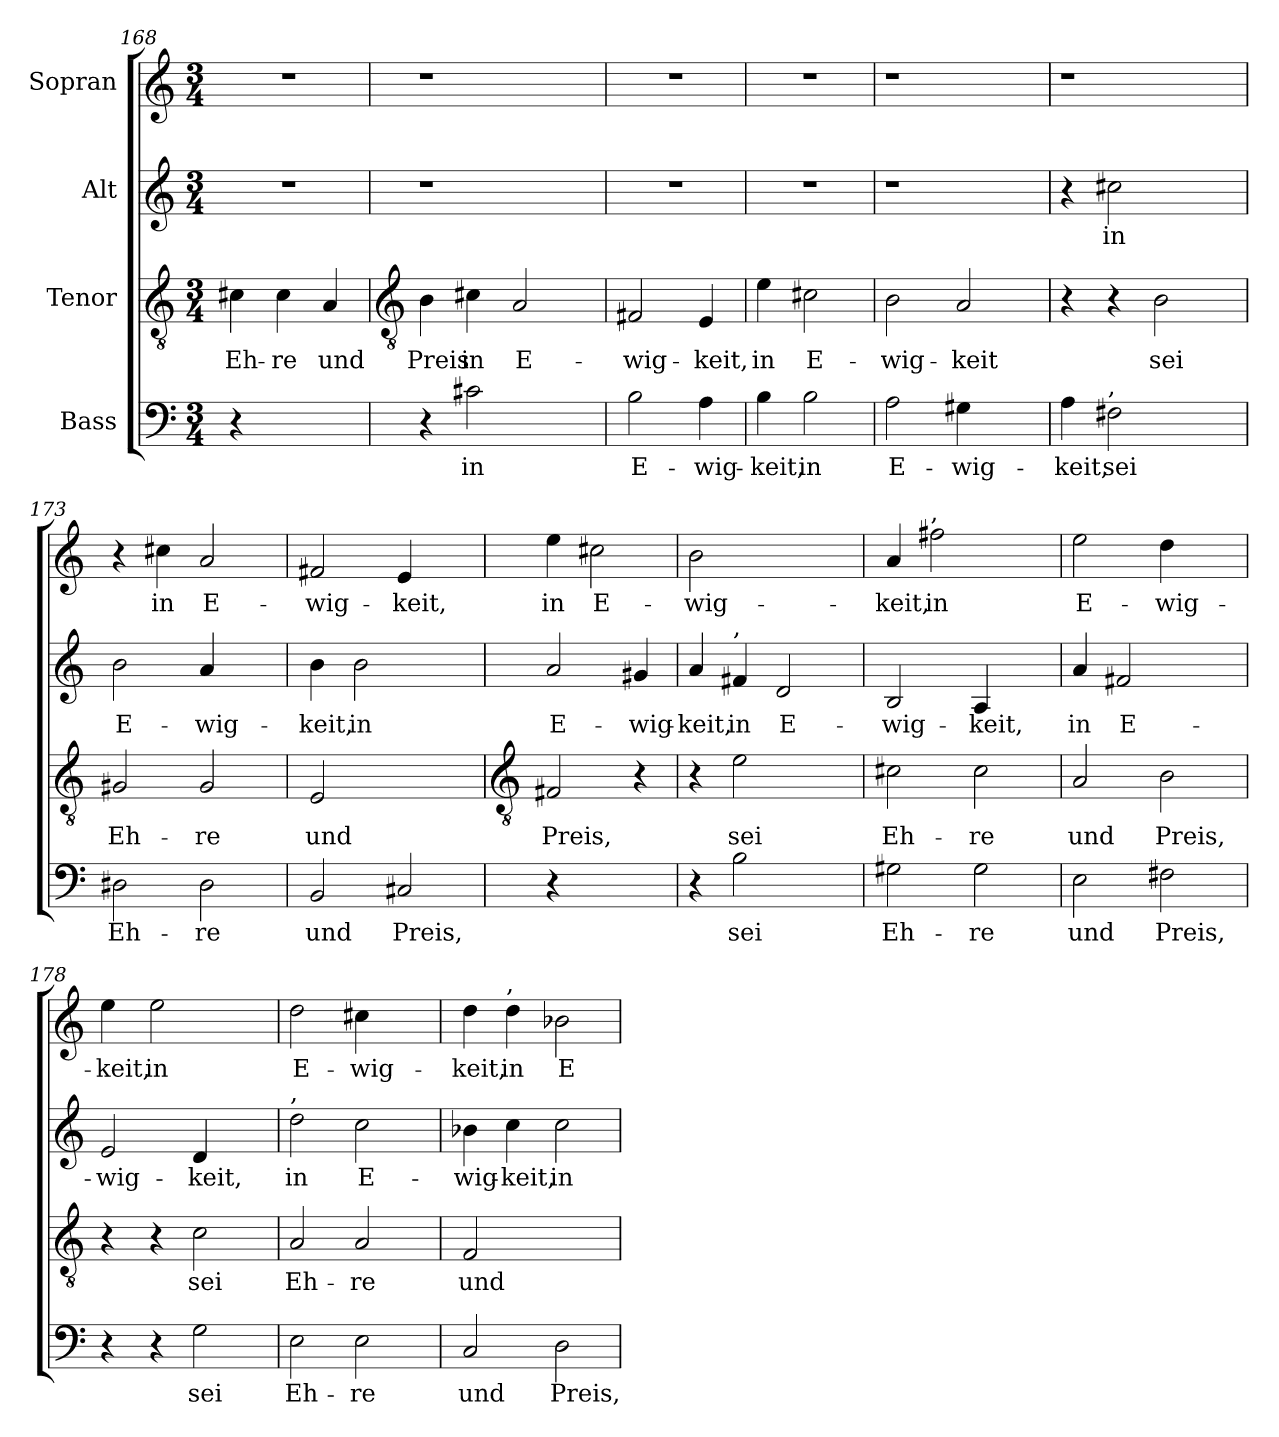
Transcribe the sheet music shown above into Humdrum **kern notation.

**kern	**text	**kern	**text	**kern	**text	**kern	**text
*part4	*part4	*part3	*part3	*part2	*part2	*part1	*part1
*staff4	*staff4	*staff3	*staff3	*staff2	*staff2	*staff1	*staff1
*I"Bass	*	*I"Tenor	*	*I"Alt	*	*I"Sopran	*
*clefF4	*	*clefGv2	*	*clefG2	*	*clefG2	*
*k[]	*	*k[]	*	*k[]	*	*k[]	*
*C:	*	*C:	*	*C:	*	*C:	*
*M3/4	*	*M3/4	*	*M3/4	*	*M3/4	*
=168	=168	=168	=168	=168	=168	=168	=168
!	!	!	!LO:LY:b	!LO:N:vis=1	!	!LO:N:vis=1	!
4r	.	4c#X	Eh-	2.r	.	2.r	.
!	!	!	!LO:LY:b	!	!	!	!
2ryy	.	4c#	-re	.	.	.	.
!	!	!	!LO:LY:b	!	!	!	!
.	.	4A	und	.	.	.	.
!!LO:LB:g=z
=169	=169	=169	=169	=169	=169	=169	=169
*	*	*clefGv2	*	*	*	*	*
!	!	!	!LO:LY:b	!LO:N:vis=1	!	!LO:N:vis=1	!
4r	.	4B	Preis	2.r	.	2.r	.
!	!LO:LY:b	!	!LO:LY:b	!	!	!	!
2c#X	in	4c#X	in	.	.	.	.
!	!	!	!LO:LY:b	!	!	!	!
.	.	2A	E-	.	.	.	.
4ryy	.	.	.	4ryy	.	4ryy	.
!!LO:LB:g=z
=170	=170	=170	=170	=170	=170	=170	=170
!	!LO:LY:b	!	!LO:LY:b	!LO:N:vis=1	!	!LO:N:vis=1	!
2B	E-	2F#X	-wig-	2.r	.	2.r	.
!	!LO:LY:b	!	!LO:LY:b	!	!	!	!
4A	-wig-	4E	-keit,	.	.	.	.
=170A	=170A	=170A	=170A	=170A	=170A	=170A	=170A
!	!LO:LY:b	!	!LO:LY:b	!LO:N:vis=1	!	!LO:N:vis=1	!
4B	-keit,	4e	in	2.r	.	2.r	.
!	!LO:LY:b	!	!LO:LY:b	!	!	!	!
2B	in	2c#X	E-	.	.	.	.
=171A	=171A	=171A	=171A	=171A	=171A	=171A	=171A
!	!LO:LY:b	!	!LO:LY:b	!LO:N:vis=1	!	!LO:N:vis=1	!
2A	E-	2B	-wig-	2.r	.	2.r	.
!	!LO:LY:b	!	!LO:LY:b	!	!	!	!
4G#X	-wig-	2A	-keit	.	.	.	.
4ryy	.	.	.	4ryy	.	4ryy	.
=172A	=172A	=172A	=172A	=172A	=172A	=172A	=172A
!	!LO:LY:b	!	!	!	!	!LO:N:vis=1	!
4A	-keit,	4r	.	4r	.	2.r	.
!LO:TX:a:t=,	!	!	!	!	!	!	!
!	!LO:LY:b	!	!	!	!LO:LY:b	!	!
2F#X	sei	4r	.	2cc#X	in	.	.
!	!	!	!LO:LY:b	!	!	!	!
.	.	2B	sei	.	.	.	.
4ryy	.	.	.	4ryy	.	4ryy	.
=173A	=173A	=173A	=173A	=173A	=173A	=173A	=173A
!	!LO:LY:b	!	!LO:LY:b	!	!LO:LY:b	!	!
2D#X	Eh-	2G#X	Eh-	2b	E-	4r	.
!	!	!	!	!	!	!	!LO:LY:b
.	.	.	.	.	.	4cc#X	in
!	!LO:LY:b	!	!LO:LY:b	!	!LO:LY:b	!	!LO:LY:b
2D#	-re	2G#	-re	4a	-wig-	2a	E-
.	.	.	.	4ryy	.	.	.
=174A	=174A	=174A	=174A	=174A	=174A	=174A	=174A
!	!LO:LY:b	!	!LO:LY:b	!	!LO:LY:b	!	!LO:LY:b
2BB	und	2E	und	4b	-keit,	2f#X	-wig-
!	!	!	!	!	!LO:LY:b	!	!
.	.	.	.	2b	in	.	.
!	!LO:LY:b	!	!	!	!	!	!LO:LY:b
2C#X	Preis,	2ryy	.	.	.	4e	-keit,
.	.	.	.	4ryy	.	4ryy	.
!!LO:LB:g=z
=175A	=175A	=175A	=175A	=175A	=175A	=175A	=175A
*	*	*clefGv2	*	*	*	*	*
!	!	!	!LO:LY:b	!	!LO:LY:b	!	!LO:LY:b
4r	.	2F#X	Preis,	2a	E-	4ee	in
!	!	!	!	!	!	!	!LO:LY:b
2ryy	.	.	.	.	.	2cc#X	E-
!	!	!	!	!	!LO:LY:b	!	!
.	.	4r	.	4g#X	-wig-	.	.
!!LO:LB:g=z
=176A	=176A	=176A	=176A	=176A	=176A	=176A	=176A
!	!	!	!	!	!LO:LY:b	!	!LO:LY:b
4r	.	4r	.	4a	-keit,	2b	-wig-
!	!	!	!	!LO:TX:a:t=,	!	!	!
!	!LO:LY:b	!	!LO:LY:b	!	!LO:LY:b	!	!
2B	sei	2e	sei	4f#X	in	.	.
!	!	!	!	!	!LO:LY:b	!	!
.	.	.	.	2d	E-	2ryy	.
4ryy	.	4ryy	.	.	.	.	.
!!LO:LB:g=z
=177	=177	=177	=177	=177	=177	=177	=177
!	!LO:LY:b	!	!LO:LY:b	!	!LO:LY:b	!	!LO:LY:b
2G#X	Eh-	2c#X	Eh-	2B	-wig-	4a	-keit,
!	!	!	!	!	!	!LO:TX:a:t=,	!
!	!	!	!	!	!	!	!LO:LY:b
.	.	.	.	.	.	2ff#X	in
!	!LO:LY:b	!	!LO:LY:b	!	!LO:LY:b	!	!
2G#	-re	2c#	-re	4A	-keit,	.	.
.	.	.	.	4ryy	.	4ryy	.
=177A	=177A	=177A	=177A	=177A	=177A	=177A	=177A
!	!LO:LY:b	!	!LO:LY:b	!	!LO:LY:b	!	!LO:LY:b
2E	und	2A	und	4a	in	2ee	E-
!	!	!	!	!	!LO:LY:b	!	!
.	.	.	.	2f#X	E-	.	.
!	!LO:LY:b	!	!LO:LY:b	!	!	!	!LO:LY:b
2F#X	Preis,	2B	Preis,	.	.	4dd	-wig-
.	.	.	.	4ryy	.	4ryy	.
=178A	=178A	=178A	=178A	=178A	=178A	=178A	=178A
!	!	!	!	!	!LO:LY:b	!	!LO:LY:b
4r	.	4r	.	2e	-wig-	4ee	-keit,
!	!	!	!	!	!	!	!LO:LY:b
4r	.	4r	.	.	.	2ee	in
!	!LO:LY:b	!	!LO:LY:b	!	!LO:LY:b	!	!
2G	sei	2c	sei	4d	-keit,	.	.
.	.	.	.	4ryy	.	4ryy	.
=179A	=179A	=179A	=179A	=179A	=179A	=179A	=179A
!	!	!	!	!LO:TX:a:t=,	!	!	!
!	!LO:LY:b	!	!LO:LY:b	!	!LO:LY:b	!	!LO:LY:b
2E	Eh-	2A	Eh-	2dd	in	2dd	E-
!	!LO:LY:b	!	!LO:LY:b	!	!LO:LY:b	!	!LO:LY:b
2E	-re	2A	-re	2cc	E-	4cc#X	-wig-
.	.	.	.	.	.	4ryy	.
=180A	=180A	=180A	=180A	=180A	=180A	=180A	=180A
!	!LO:LY:b	!	!LO:LY:b	!	!LO:LY:b	!	!LO:LY:b
2C	und	2F	und	4b-X	-wig-	4dd	-keit,
!	!	!	!	!	!	!LO:TX:a:t=,	!
!	!	!	!	!	!LO:LY:b	!	!LO:LY:b
.	.	.	.	4cc	-keit,	4dd	in
!	!LO:LY:b	!	!	!	!LO:LY:b	!	!LO:LY:b
2D	Preis,	2ryy	.	2cc	in	2b-X	E-
=	=	=	=	=	=	=	=
*-	*-	*-	*-	*-	*-	*-	*-
